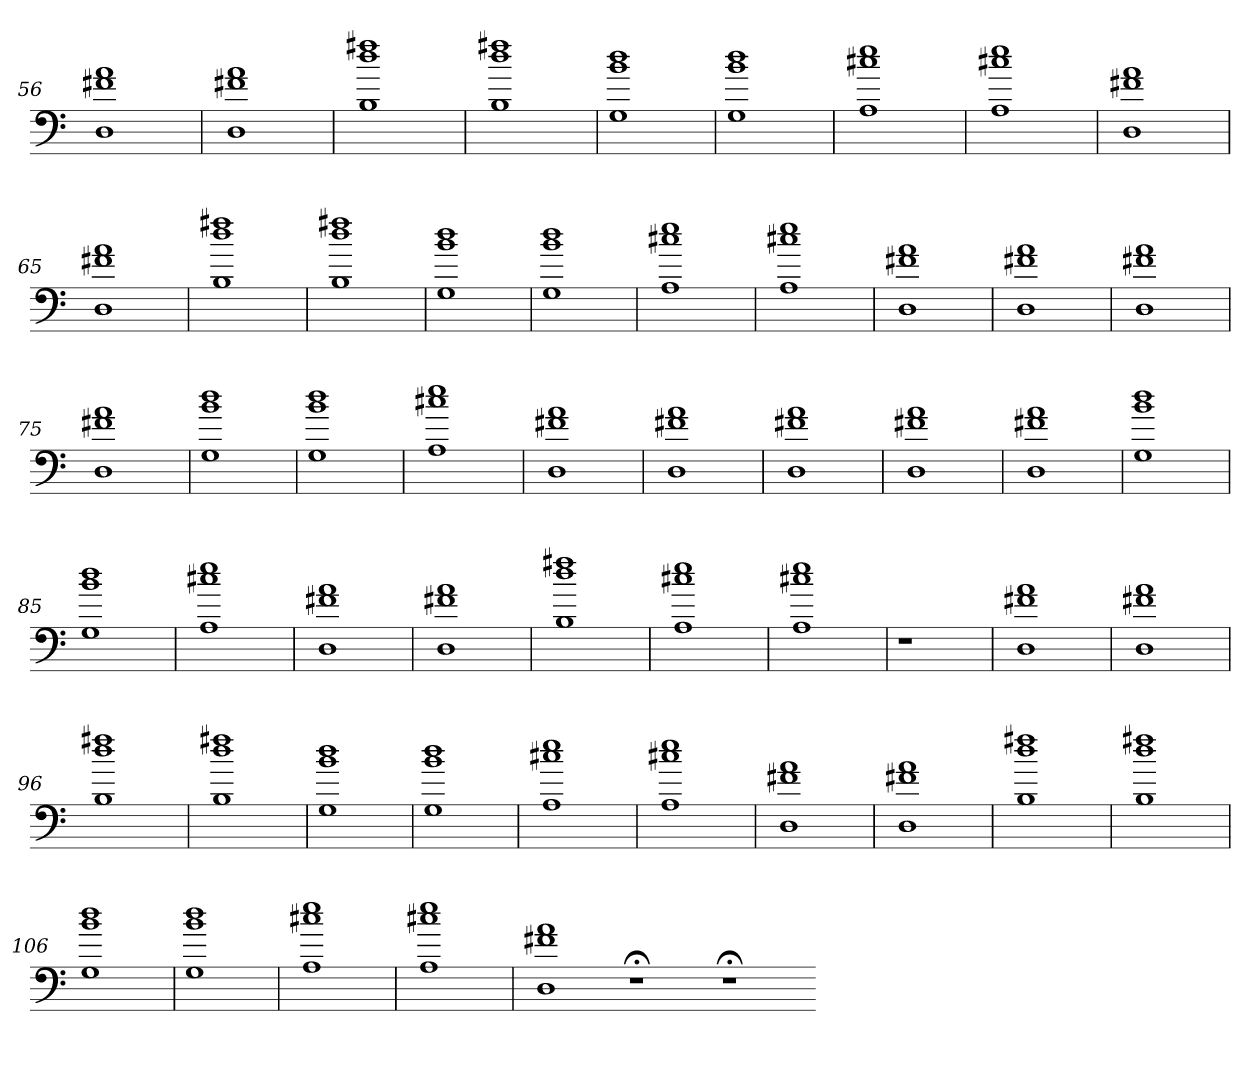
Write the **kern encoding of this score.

**kern
*part1
*staff1
=56
1D 1f#X 1a
=57
1D 1f#X 1a
=58
1B 1dd 1ff#X
=59
1B 1dd 1ff#X
=60
1G 1b 1dd
=61
1G 1b 1dd
=62
1A 1cc#X 1ee
=63
1A 1cc#X 1ee
=64
1D 1f#X 1a
=65
1D 1f#X 1a
=66
1B 1dd 1ff#X
=67
1B 1dd 1ff#X
=68
1G 1b 1dd
=69
1G 1b 1dd
=70
1A 1cc#X 1ee
=71
1A 1cc#X 1ee
=72
1D 1f#X 1a
=73
1D 1f#X 1a
=74
1D 1f#X 1a
=75
1D 1f#X 1a
=76
1G 1b 1dd
=77
1G 1b 1dd
=78
1A 1cc#X 1ee
=79
1D 1f#X 1a
=80
1D 1f#X 1a
=81
1D 1f#X 1a
=82
1D 1f#X 1a
=83
1D 1f#X 1a
=84
1G 1b 1dd
=85
1G 1b 1dd
=86
1A 1cc#X 1ee
=87
1D 1f#X 1a
=88
1D 1f#X 1a
=89
1B 1dd 1ff#X
=90
1A 1cc#X 1ee
=91
1A 1cc#X 1ee
=92
1r
=93
1r
=94
1D 1f#X 1a
=95
1D 1f#X 1a
=96
1B 1dd 1ff#X
=97
1B 1dd 1ff#X
=98
1G 1b 1dd
=99
1G 1b 1dd
=100
1A 1cc#X 1ee
=101
1A 1cc#X 1ee
=102
1D 1f#X 1a
=103
1D 1f#X 1a
=104
1B 1dd 1ff#X
=105
1B 1dd 1ff#X
=106
1G 1b 1dd
=107
1G 1b 1dd
=108
1A 1cc#X 1ee
=109
1A 1cc#X 1ee
=110
1D 1f#X 1a
1r;<
1r;<
=-
*-
